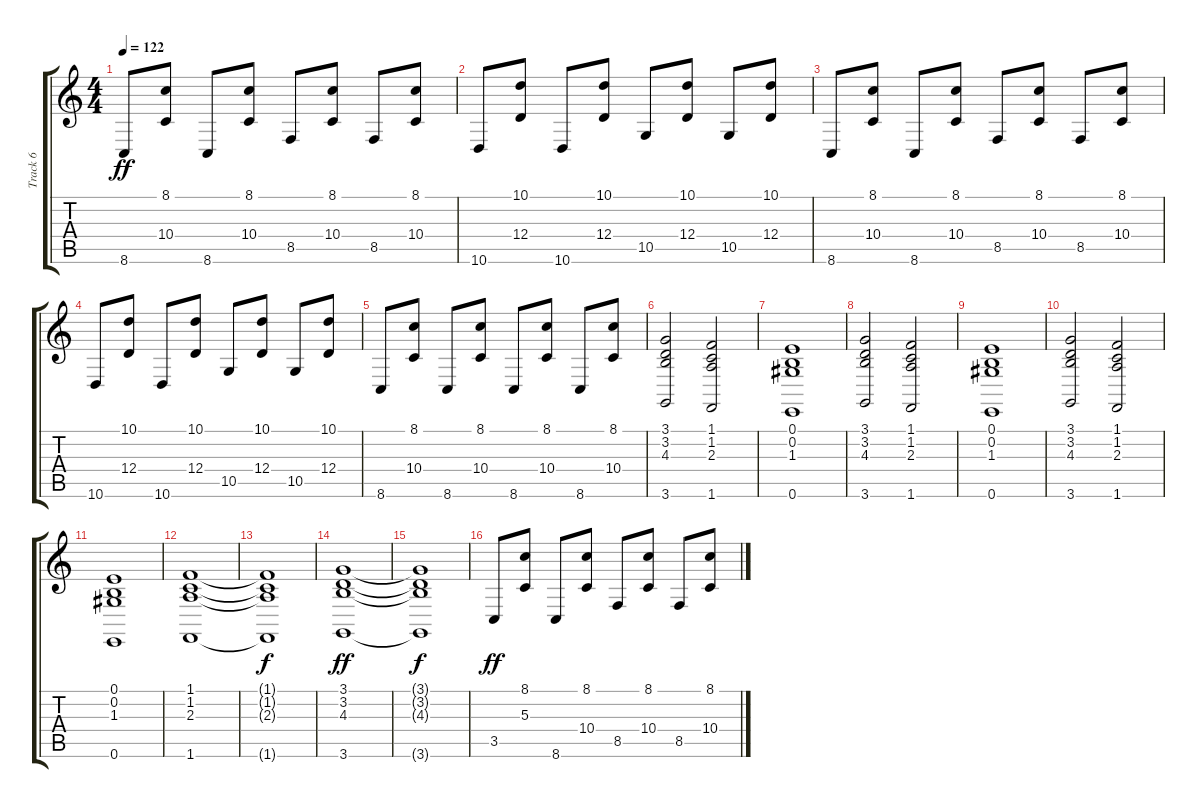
\track ("Track 6" "Track 6") {instrument brightacousticpiano}
\staff {score tabs}
\tuning (E4 B3 G3 D3 A2 E2) {hide}
\ts (4 4)
\tempo 122
\clef g2
\ks c
8.6.8{dy ff} (8.1 10.4).8 8.6.8 (8.1 10.4).8 8.5.8 (8.1 10.4).8 8.5.8 (8.1 10.4).8 |
10.6.8 (10.1 12.4).8 10.6.8 (10.1 12.4).8 10.5.8 (10.1 12.4).8 10.5.8 (10.1 12.4).8 |
8.6.8 (8.1 10.4).8 8.6.8 (8.1 10.4).8 8.5.8 (8.1 10.4).8 8.5.8 (8.1 10.4).8 |
10.6.8 (10.1 12.4).8 10.6.8 (10.1 12.4).8 10.5.8 (10.1 12.4).8 10.5.8 (10.1 12.4).8 |
8.6.8 (8.1 10.4).8 8.6.8 (8.1 10.4).8 8.6.8 (8.1 10.4).8 8.6.8 (8.1 10.4).8 |
(3.1 3.2 4.3 3.6).2 (1.1 1.2 2.3 1.6).2 |
(0.1 0.2 1.3 0.6).1 |
(3.1 3.2 4.3 3.6).2 (1.1 1.2 2.3 1.6).2 |
(0.1 0.2 1.3 0.6).1 |
(3.1 3.2 4.3 3.6).2 (1.1 1.2 2.3 1.6).2 |
(0.1 0.2 1.3 0.6).1 |
(1.1 1.2 2.3 1.6).1 |
(1.1{t} 1.2{t} 2.3{t} 1.6{t}).1{dy f} |
(3.1 3.2 4.3 3.6).1{dy ff} |
(3.1{t} 3.2{t} 4.3{t} 3.6{t}).1{dy f} |
3.5.8{dy ff} (8.1 5.3).8 8.6.8 (8.1 10.4).8 8.5.8 (8.1 10.4).8 8.5.8 (8.1 10.4).8
